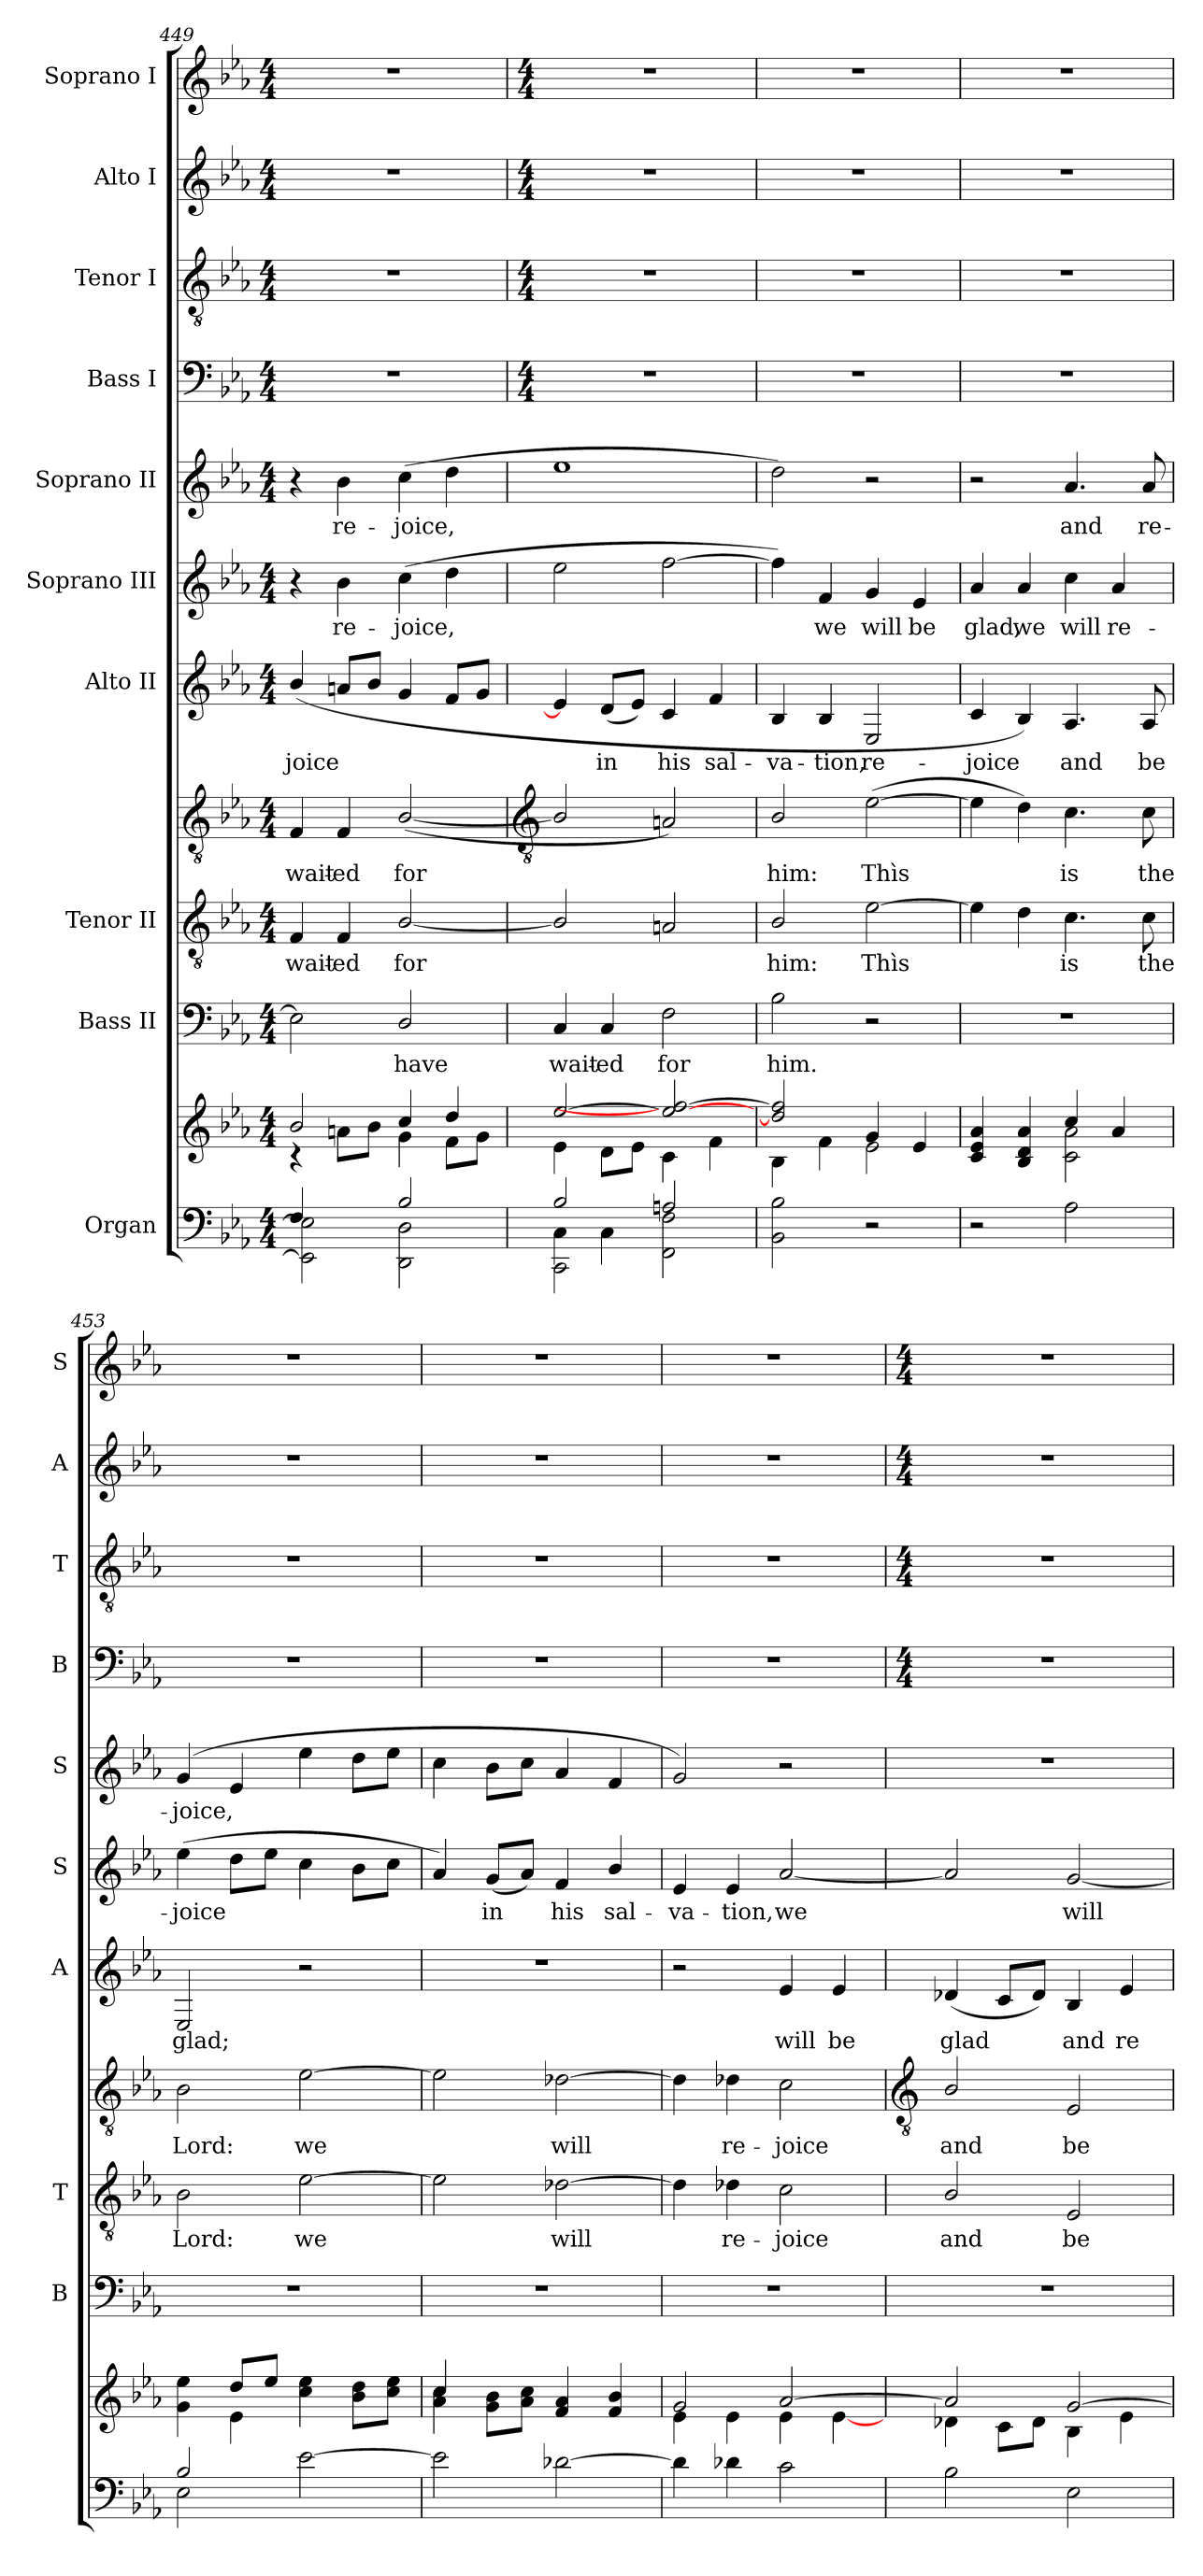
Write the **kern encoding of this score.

**kern	**kern	**kern	**text	**kern	**text	**kern	**text	**kern	**text	**kern	**text	**kern	**text	**kern	**kern	**kern	**kern
*part10	*part10	*part9	*part9	*part8	*part8	*part8	*part8	*part7	*part7	*part6	*part6	*part5	*part5	*part4	*part3	*part2	*part1
*staff12	*staff11	*staff10	*staff10	*staff9	*staff9	*staff8	*staff8	*staff7	*staff7	*staff6	*staff6	*staff5	*staff5	*staff4	*staff3	*staff2	*staff1
*I"Organ	*	*I"Bass II	*	*I"Tenor II	*	*	*	*I"Alto II	*	*I"Soprano III	*	*I"Soprano II	*	*I"Bass I	*I"Tenor I	*I"Alto I	*I"Soprano I
*	*	*I'B	*	*I'T	*	*	*	*I'A	*	*I'S	*	*I'S	*	*I'B	*I'T	*I'A	*I'S
*clefF4	*clefG2	*clefF4	*	*clefGv2	*	*clefGv2	*	*clefG2	*	*clefG2	*	*clefG2	*	*clefF4	*clefGv2	*clefG2	*clefG2
*k[b-e-a-]	*k[b-e-a-]	*k[b-e-a-]	*	*k[b-e-a-]	*	*k[b-e-a-]	*	*k[b-e-a-]	*	*k[b-e-a-]	*	*k[b-e-a-]	*	*k[b-e-a-]	*k[b-e-a-]	*k[b-e-a-]	*k[b-e-a-]
*E-:	*E-:	*E-:	*	*E-:	*	*E-:	*	*E-:	*	*E-:	*	*E-:	*	*E-:	*E-:	*E-:	*E-:
*M4/4	*M4/4	*M4/4	*	*M4/4	*	*M4/4	*	*M4/4	*	*M4/4	*	*M4/4	*	*M4/4	*M4/4	*M4/4	*M4/4
=449	=449	=449	=449	=449	=449	=449	=449	=449	=449	=449	=449	=449	=449	=449	=449	=449	=449
*^	*^	*	*	*	*	*	*	*	*	*	*	*	*	*	*	*	*
!	!	!	!	!	!	!	!LO:LY:b	!	!LO:LY:b	!	!LO:LY:b	!	!	!	!	!	!	!	!
4F/	2EE-\] 2E-\]	2b-/	4r	2E-]	.	4F	wait-	4F	wait-	(<4b-/	-joice	4r	.	4r	.	1r	1r	1r	1r
!	!	!	!	!	!	!	!LO:LY:b	!	!LO:LY:b	!	!	!	!LO:LY:b	!	!LO:LY:b	!	!	!	!
4ryy	.	.	8an\L	.	.	4F	-ed	4F	-ed	8anL	.	4b-	re-	4b-	re-	.	.	.	.
.	.	.	8b-\J	.	.	.	.	.	.	8b-J	.	.	.	.	.	.	.	.	.
!	!	!	!	!	!LO:LY:b	!	!LO:LY:b	!	!LO:LY:b	!	!	!	!LO:LY:b	!	!LO:LY:b	!	!	!	!
2B-/	2DD\ 2D\	4cc/	4g\	2D/	have	[2B-/	for	(<[2B-/	for	4g	.	(>4cc	-joice,	(>4cc	-joice,	.	.	.	.
.	.	4dd/	8f\L	.	.	.	.	.	.	8fL	.	4dd	.	4dd	.	.	.	.	.
.	.	.	8g\J	.	.	.	.	.	.	8gJ	.	.	.	.	.	.	.	.	.
*v	*v	*	*	*	*	*	*	*	*	*	*	*	*	*	*	*	*	*	*
*	*v	*v	*	*	*	*	*	*	*	*	*	*	*	*	*	*	*	*
!!LO:LB:g=z
=450	=450	=450	=450	=450	=450	=450	=450	=450	=450	=450	=450	=450	=450	=450	=450	=450	=450
*	*	*	*	*	*	*clefGv2	*	*	*	*	*	*	*	*	*	*	*
*	*	*	*	*	*	*	*	*	*	*	*	*	*	*M4/4	*M4/4	*M4/4	*M4/4
*^	*^	*	*	*	*	*	*	*	*	*	*	*	*	*	*	*	*
*	*^	*	*^	*	*	*	*	*	*	*	*	*	*	*	*	*	*	*	*
!	!	!	!	!	!	!	!LO:LY:b	!	!	!	!	!	!	!	!	!	!	!	!	!	!
2B-/	2CC\	4C\	[2ee-/	4e-\	1ryy	4C	wait-	2B-/]	.	2B-/]	.	4e-]	.	2ee-	.	1ee-	.	1r	1r	1r	1r
!	!	!	!	!	!	!	!LO:LY:b	!	!	!	!	!	!LO:LY:b	!	!	!	!	!	!	!	!
.	.	4C\	.	8d\L	.	4C	-ed	.	.	.	.	(<8dL	in	.	.	.	.	.	.	.	.
.	.	.	.	8e-\J	.	.	.	.	.	.	.	8e-J)	.	.	.	.	.	.	.	.	.
!	!	!	!	!	!	!	!LO:LY:b	!	!	!	!	!	!LO:LY:b	!	!	!	!	!	!	!	!
2An/	2FF\ 2F\	2ryy	2ee-/_ 2ff/_	4c\	.	2F	for	2An	.	2An)	.	4c	his	[2ff	.	.	.	.	.	.	.
!	!	!	!	!	!	!	!	!	!	!	!	!	!LO:LY:b	!	!	!	!	!	!	!	!
.	.	.	.	4f\	.	.	.	.	.	.	.	4f	sal-	.	.	.	.	.	.	.	.
=451	=451	=451	=451	=451	=451	=451	=451	=451	=451	=451	=451	=451	=451	=451	=451	=451	=451	=451	=451	=451	=451
!	!	!	!	!	!	!	!LO:LY:b	!	!LO:LY:b	!	!LO:LY:b	!	!LO:LY:b	!	!	!	!	!	!	!	!
2BB-\ 2B-\	2ryy	2ryy	2dd/] 2ff/]	4B-\	1ryy	2B-	him.	2B-/	him:	2B-/	him:	4B-	-va-	4ff])	.	2dd)	.	1r	1r	1r	1r
!	!	!	!	!	!	!	!	!	!	!	!	!	!LO:LY:b	!	!LO:LY:b	!	!	!	!	!	!
.	.	.	.	4f\	.	.	.	.	.	.	.	4B-	-tion,	4f	we	.	.	.	.	.	.
!	!	!	!	!	!	!	!	!	!LO:LY:b	!	!LO:LY:b	!	!LO:LY:b	!	!LO:LY:b	!	!	!	!	!	!
2r	2ryy	2ryy	4g/	2e-\	.	2r	.	[2e-	Thìs	(>[2e-	Thìs	2E-	re-	4g	will	2r	.	.	.	.	.
!	!	!	!	!	!	!	!	!	!	!	!	!	!	!	!LO:LY:b	!	!	!	!	!	!
.	.	.	4e-/	.	.	.	.	.	.	.	.	.	.	4e-	be	.	.	.	.	.	.
=452	=452	=452	=452	=452	=452	=452	=452	=452	=452	=452	=452	=452	=452	=452	=452	=452	=452	=452	=452	=452	=452
!	!	!	!	!	!	!	!	!	!	!	!	!	!LO:LY:b	!	!LO:LY:b	!	!	!	!	!	!
2r	2ryy	2ryy	4c/ 4e-/ 4a-/	2ryy	1ryy	1r	.	4e-]	.	4e-]	.	4c	-joice	4a-	glad,	2r	.	1r	1r	1r	1r
!	!	!	!	!	!	!	!	!	!	!	!	!	!	!	!LO:LY:b	!	!	!	!	!	!
.	.	.	4B-/ 4d/ 4a-/	.	.	.	.	4d	.	4d)	.	4B-)	.	4a-	we	.	.	.	.	.	.
!	!	!	!	!	!	!	!	!	!LO:LY:b	!	!LO:LY:b	!	!LO:LY:b	!	!LO:LY:b	!	!LO:LY:b	!	!	!	!
2A-\	2ryy	2ryy	4cc/	2c\ 2a-\	.	.	.	4.c	is	4.c	is	4.A-	and	4cc	will	4.a-	and	.	.	.	.
!	!	!	!	!	!	!	!	!	!	!	!	!	!	!	!LO:LY:b	!	!	!	!	!	!
.	.	.	4a-/	.	.	.	.	.	.	.	.	.	.	4a-	re-	.	.	.	.	.	.
!	!	!	!	!	!	!	!	!	!LO:LY:b	!	!LO:LY:b	!	!LO:LY:b	!	!	!	!LO:LY:b	!	!	!	!
.	.	.	.	.	.	.	.	8c	the	8c	the	8A-	be	.	.	8a-	re-	.	.	.	.
=453	=453	=453	=453	=453	=453	=453	=453	=453	=453	=453	=453	=453	=453	=453	=453	=453	=453	=453	=453	=453	=453
!	!	!	!	!	!	!	!	!	!LO:LY:b	!	!LO:LY:b	!	!LO:LY:b	!	!LO:LY:b	!	!LO:LY:b	!	!	!	!
2B-	2E-\	2ryy	4ryy	4g\ 4ee-\	1ryy	1r	.	2B-	Lord:	2B-	Lord:	2E-	glad;	(>4ee-	-joice	(<4g	-joice,	1r	1r	1r	1r
.	.	.	8dd/L	4e-\	.	.	.	.	.	.	.	.	.	8ddL	.	4e-	.	.	.	.	.
.	.	.	8ee-/J	.	.	.	.	.	.	.	.	.	.	8ee-J	.	.	.	.	.	.	.
!	!	!	!	!	!	!	!	!	!LO:LY:b	!	!LO:LY:b	!	!	!	!	!	!	!	!	!	!
[2e-\	2ryy	2ryy	2ryy	4cc\ 4ee-\	.	.	.	[2e-	we	[2e-	we	2r	.	4cc	.	4ee-	.	.	.	.	.
.	.	.	.	8b-\ 8dd\L	.	.	.	.	.	.	.	.	.	8b-L	.	8ddL	.	.	.	.	.
.	.	.	.	8cc\ 8ee-\J	.	.	.	.	.	.	.	.	.	8ccJ	.	8ee-J	.	.	.	.	.
=454	=454	=454	=454	=454	=454	=454	=454	=454	=454	=454	=454	=454	=454	=454	=454	=454	=454	=454	=454	=454	=454
2e-\]	2ryy	2ryy	4cc/	4a-\ 4cc\	1ryy	1r	.	2e-]	.	2e-]	.	1r	.	4a-)	.	4cc	.	1r	1r	1r	1r
!	!	!	!	!	!	!	!	!	!	!	!	!	!	!	!LO:LY:b	!	!	!	!	!	!
.	.	.	2.ryy	8g\ 8b-\L	.	.	.	.	.	.	.	.	.	(<8gL	in	8b-L	.	.	.	.	.
.	.	.	.	8a-\ 8cc\J	.	.	.	.	.	.	.	.	.	8a-J)	.	8ccJ	.	.	.	.	.
!	!	!	!	!	!	!	!	!	!LO:LY:b	!	!LO:LY:b	!	!	!	!LO:LY:b	!	!	!	!	!	!
[2d-X\	2ryy	2ryy	.	4f/ 4a-/	.	.	.	[2d-X	will	[2d-X	will	.	.	4f	his	4a-	.	.	.	.	.
!	!	!	!	!	!	!	!	!	!	!	!	!	!	!	!LO:LY:b	!	!	!	!	!	!
.	.	.	.	4f/ 4b-/	.	.	.	.	.	.	.	.	.	4b-/	sal-	4f	.	.	.	.	.
=455	=455	=455	=455	=455	=455	=455	=455	=455	=455	=455	=455	=455	=455	=455	=455	=455	=455	=455	=455	=455	=455
!	!	!	!	!	!	!	!	!	!	!	!	!	!	!	!LO:LY:b	!	!	!	!	!	!
4d-\]	2ryy	2ryy	2g/	4e-\	1ryy	1r	.	4d-]	.	4d-]	.	2r	.	4e-	-va-	2g)	.	1r	1r	1r	1r
!	!	!	!	!	!	!	!	!	!LO:LY:b	!	!LO:LY:b	!	!	!	!LO:LY:b	!	!	!	!	!	!
4d-\	.	.	.	4e-\	.	.	.	4d-	re-	4d-	re-	.	.	4e-	-tion,	.	.	.	.	.	.
!	!	!	!	!	!	!	!	!	!LO:LY:b	!	!LO:LY:b	!	!LO:LY:b	!	!LO:LY:b	!	!	!	!	!	!
2c\	2ryy	2ryy	[2a-/	4e-\	.	.	.	2c	-joice	2c	-joice	4e-	will	[2a-	we	2r	.	.	.	.	.
!	!	!	!	!	!	!	!	!	!	!	!	!	!LO:LY:b	!	!	!	!	!	!	!	!
.	.	.	.	[4e-\	.	.	.	.	.	.	.	4e-	be	.	.	.	.	.	.	.	.
*v	*v	*v	*	*	*	*	*	*	*	*	*	*	*	*	*	*	*	*	*	*	*
*	*v	*v	*v	*	*	*	*	*	*	*	*	*	*	*	*	*	*	*	*
!!LO:LB:g=z
=456	=456	=456	=456	=456	=456	=456	=456	=456	=456	=456	=456	=456	=456	=456	=456	=456	=456
*	*	*	*	*	*	*clefGv2	*	*	*	*	*	*	*	*	*	*	*
*	*	*	*	*	*	*	*	*	*	*	*	*	*	*M4/4	*M4/4	*M4/4	*M4/4
*^	*^	*	*	*	*	*	*	*	*	*	*	*	*	*	*	*	*
!	!	!	!	!	!	!	!LO:LY:b	!	!LO:LY:b	!	!LO:LY:b	!	!	!	!	!	!	!	!
2B-\	2ryy	2a-/]	4d-X\	1r	.	2B-/	and	2B-/	and	(<4d-X	glad	2a-]	.	1r	.	1r	1r	1r	1r
.	.	.	8c\L	.	.	.	.	.	.	8cL	.	.	.	.	.	.	.	.	.
.	.	.	8d-\J	.	.	.	.	.	.	8d-J)	.	.	.	.	.	.	.	.	.
!	!	!	!	!	!	!	!LO:LY:b	!	!LO:LY:b	!	!LO:LY:b	!	!LO:LY:b	!	!	!	!	!	!
2E-\	2ryy	[2g/	4B-\	.	.	2E-	be	2E-	be	4B-	and	[2g	will	.	.	.	.	.	.
!	!	!	!	!	!	!	!	!	!	!	!LO:LY:b	!	!	!	!	!	!	!	!
.	.	.	4e-\	.	.	.	.	.	.	4e-	re	.	.	.	.	.	.	.	.
*v	*v	*	*	*	*	*	*	*	*	*	*	*	*	*	*	*	*	*	*
*	*v	*v	*	*	*	*	*	*	*	*	*	*	*	*	*	*	*	*
=	=	=	=	=	=	=	=	=	=	=	=	=	=	=	=	=	=
*-	*-	*-	*-	*-	*-	*-	*-	*-	*-	*-	*-	*-	*-	*-	*-	*-	*-
